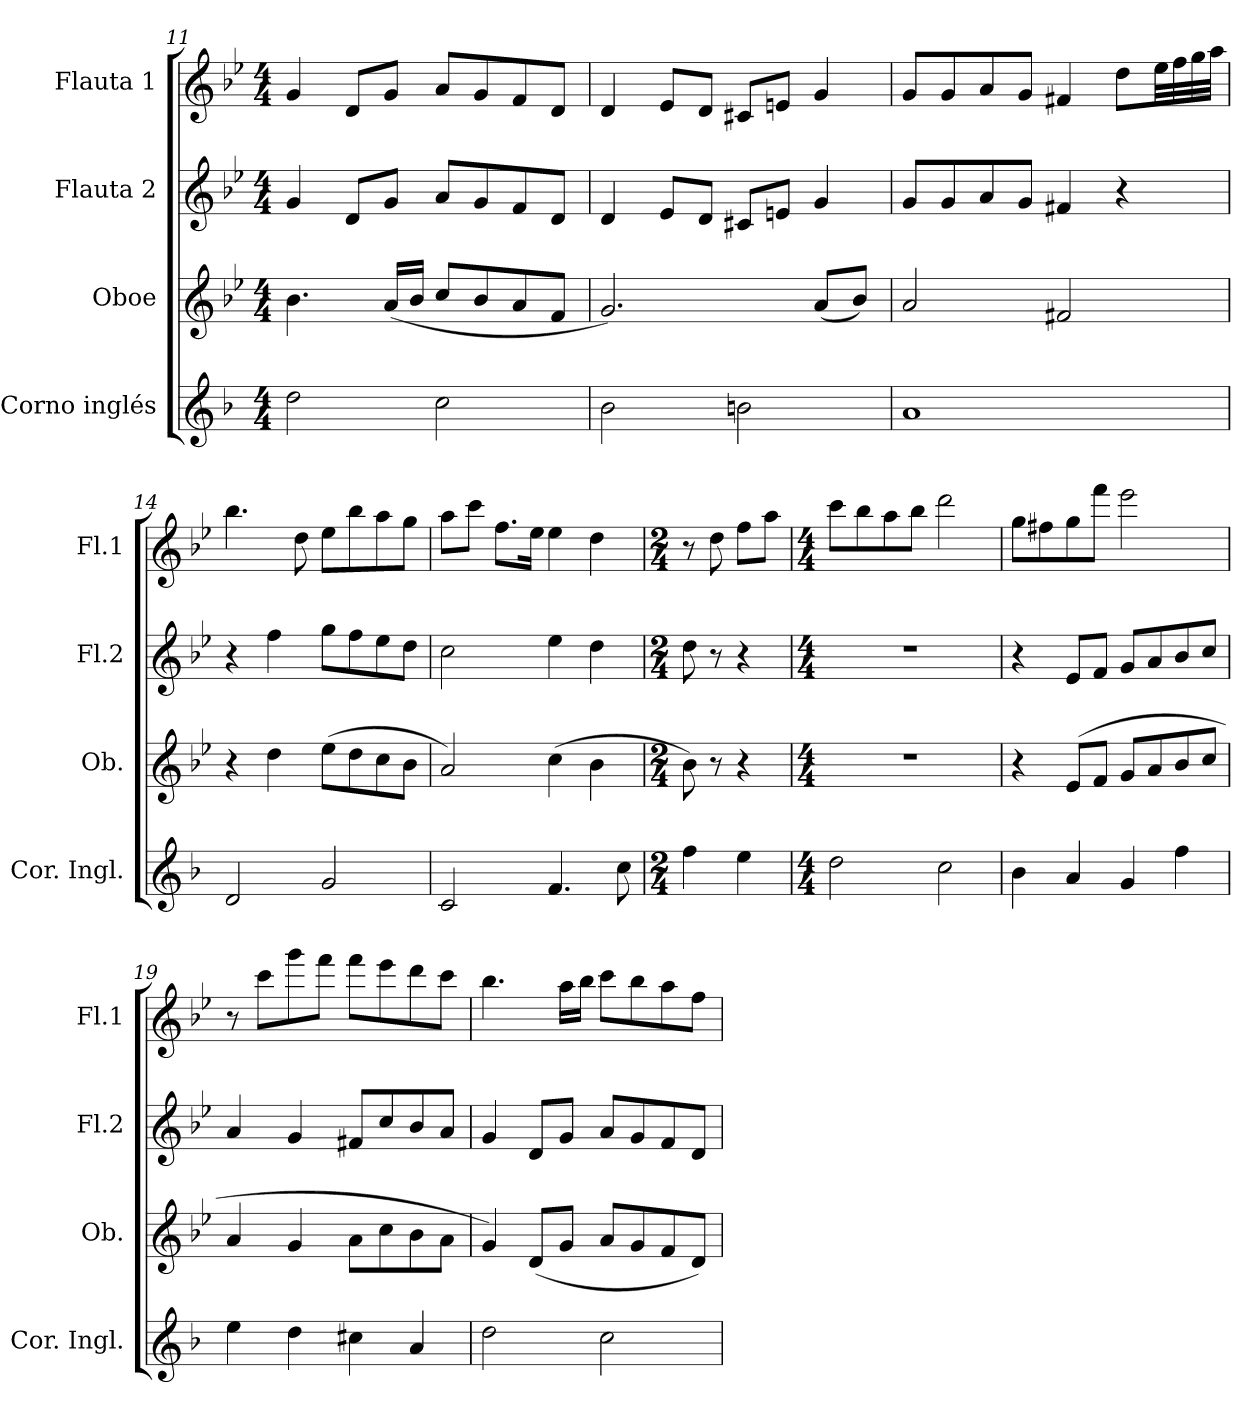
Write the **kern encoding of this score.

**kern	**kern	**kern	**kern
*part4	*part3	*part2	*part1
*staff4	*staff3	*staff2	*staff1
*I"Corno inglés	*I"Oboe	*I"Flauta 2	*I"Flauta 1
*I'Cor. Ingl.	*I'Ob.	*I'Fl.2	*I'Fl.1
*clefG2	*clefG2	*clefG2	*clefG2
*ITrd4c7	*	*	*
*k[b-e-]	*k[b-e-]	*k[b-e-]	*k[b-e-]
*M4/4	*M4/4	*M4/4	*M4/4
=11	=11	=11	=11
2g\	4.b-\	4g/	4g/
.	.	8d/L	8d/L
.	(<16a/LL	8g/J	8g/J
.	16b-/JJ	.	.
2f\	8cc/L	8a/L	8a/L
.	8b-/	8g/	8g/
.	8a/	8f/	8f/
.	8f/J	8d/J	8d/J
=12	=12	=12	=12
2e-\	2.g/)	4d/	4d/
.	.	8e-/L	8e-/L
.	.	8d/J	8d/J
2en\	.	8c#X/L	8c#X/L
.	.	8en/J	8en/J
.	(<8a/L	4g/	4g/
.	8b-/J)	.	.
!!LO:PB:g=z
=13	=13	=13	=13
1d	2a/	8g/L	8g/L
.	.	8g/	8g/
.	.	8a/	8a/
.	.	8g/J	8g/J
.	2f#X/	4f#X/	4f#X/
.	.	4r	8dd\L
.	.	.	32ee-\LL
.	.	.	32ff\
.	.	.	32gg\
.	.	.	32aa\JJJ
=14	=14	=14	=14
2G/	4r	4r	4.bb-\
.	4dd\	4ff\	.
.	.	.	8dd\
2c/	(>8ee-\L	8gg\L	8ee-\L
.	8dd\	8ff\	8bb-\
.	8cc\	8ee-\	8aa\
.	8b-\J	8dd\J	8gg\J
=15	=15	=15	=15
2F/	2a/)	2cc\	8aa\L
.	.	.	8ccc\J
.	.	.	8.ff\L
.	.	.	16ee-\Jk
4.B-/	(>4cc\	4ee-\	4ee-\
.	4b-\	4dd\	4dd\
8f\	.	.	.
=16	=16	=16	=16
*M2/4	*M2/4	*M2/4	*M2/4
4b-\	8b-\)	8dd\	8r
.	8r	8r	8dd\
4a\	4r	4r	8ff\L
.	.	.	8aa\J
=17	=17	=17	=17
*M4/4	*M4/4	*M4/4	*M4/4
2g\	1r	1r	8ccc\L
.	.	.	8bb-\
.	.	.	8aa\
.	.	.	8bb-\J
2f\	.	.	2ddd\
!!LO:LB:g=z
=18	=18	=18	=18
4e-\	4r	4r	8gg\L
.	.	.	8ff#X\
4d/	(>8e-/L	8e-/L	8gg\
.	8f/J	8f/J	8fff\J
4c/	8g/L	8g/L	2eee-\
.	8a/	8a/	.
4b-\	8b-/	8b-/	.
.	8cc/J	8cc/J	.
=19	=19	=19	=19
4a\	4a/	4a/	8r
.	.	.	8ccc\L
4g\	4g/	4g/	8ggg\
.	.	.	8fff\J
4f#X\	8a\L	8f#X/L	8fff\L
.	8cc\	8cc/	8eee-\
4d/	8b-\	8b-/	8ddd\
.	8a\J	8a/J	8ccc\J
=20	=20	=20	=20
2g\	4g/)	4g/	4.bb-\
.	(<8d/L	8d/L	.
.	8g/J	8g/J	16aa\LL
.	.	.	16bb-\JJ
2f\	8a/L	8a/L	8ccc\L
.	8g/	8g/	8bb-\
.	8f/	8f/	8aa\
.	8d/J)	8d/J	8ff\J
=	=	=	=
*-	*-	*-	*-
